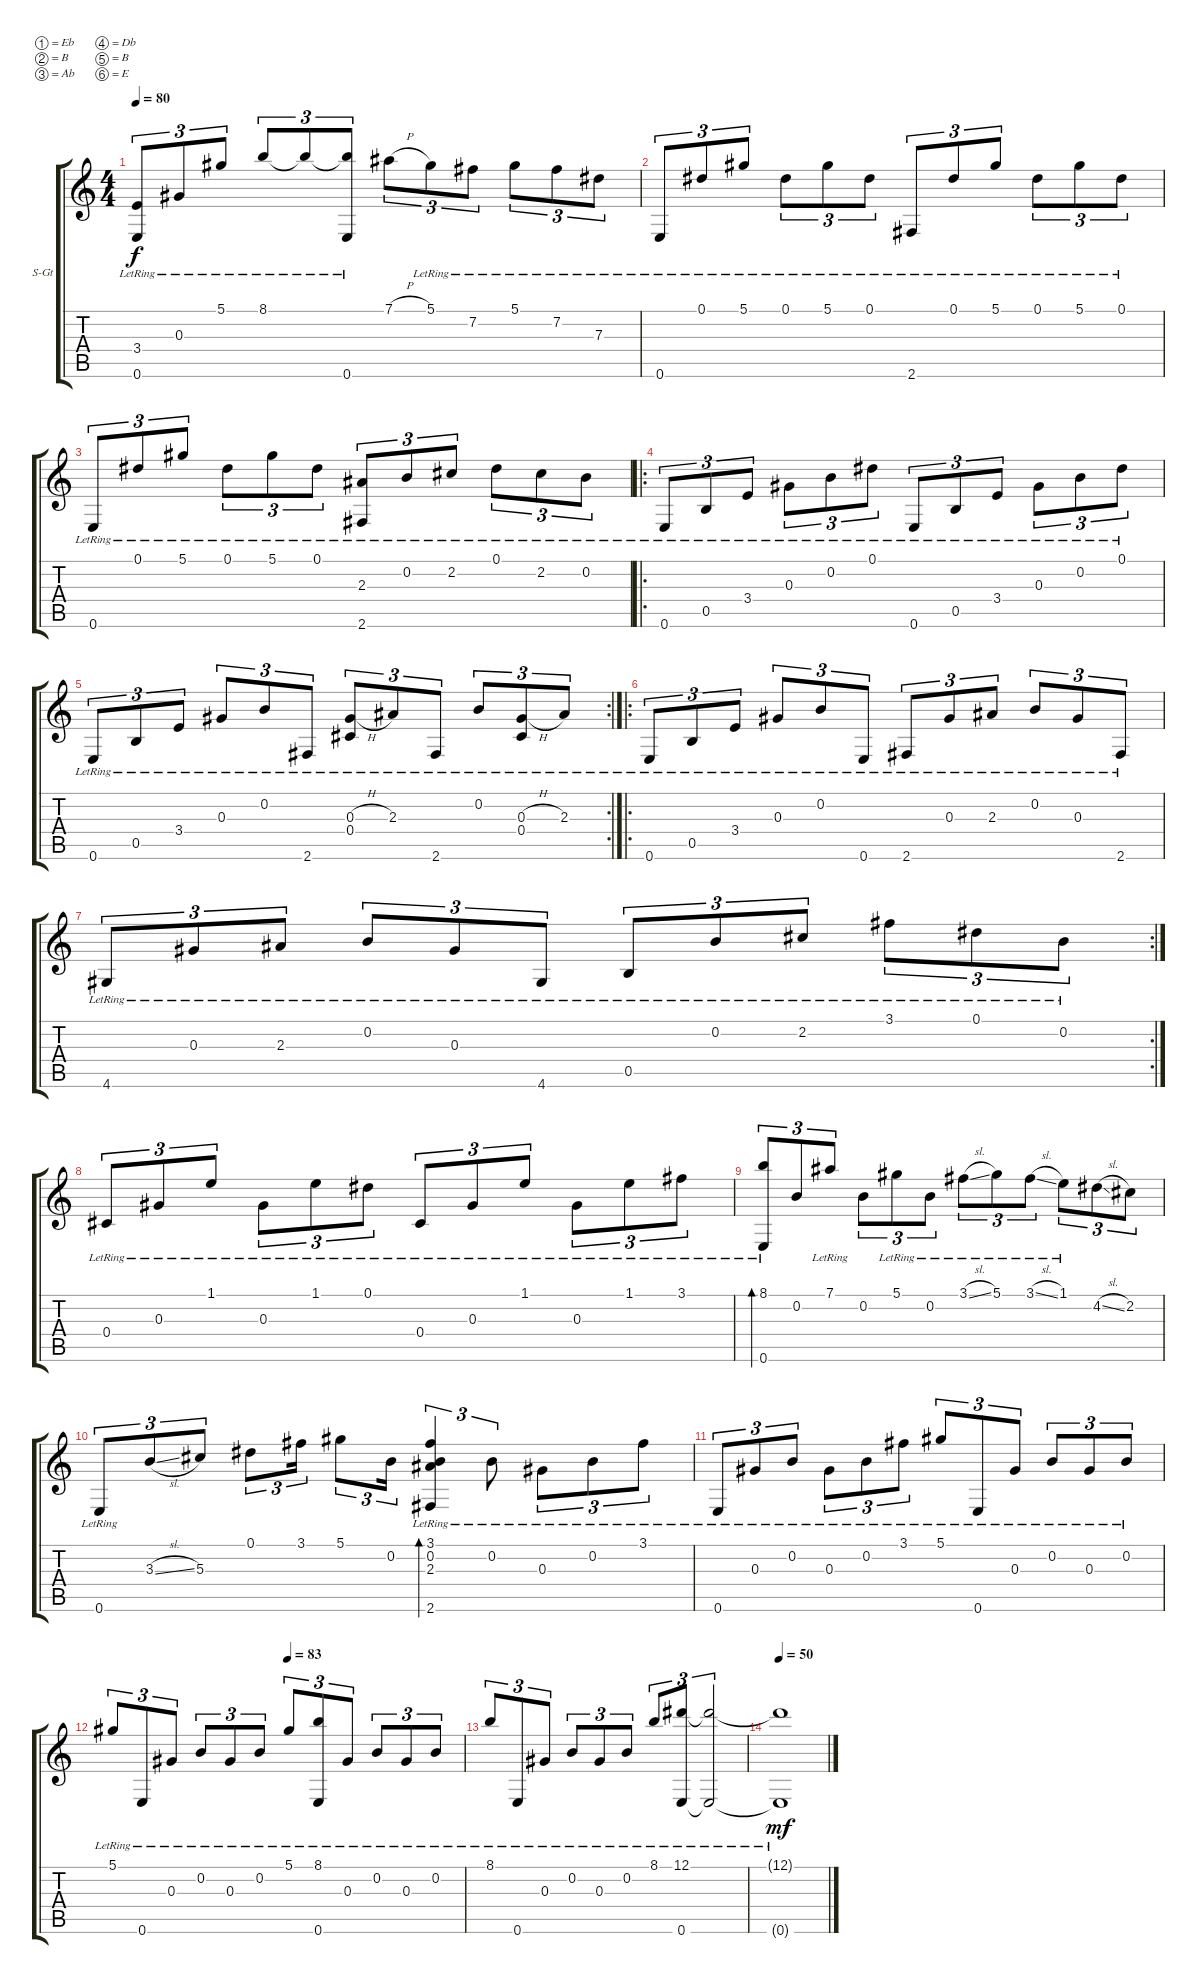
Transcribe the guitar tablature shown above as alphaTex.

\bracketExtendMode groupsimilarinstruments
\firstSystemTrackNameOrientation horizontal
\otherSystemsTrackNameOrientation horizontal
\track ("Track 1" "S-Gt") {instrument acousticguitarsteel}
\staff {score tabs}
\tuning (Eb4 B3 Ab3 Db3 B2 E2)
\ts (4 4)
\tempo 80
\clef g2
\ks c
(3.4{lr} 0.6{lr}).8{tu (3 2) dy f} 0.3{lr}.8{tu (3 2)} 5.1{lr}.8{tu (3 2)} 8.1{lr}.8{tu (3 2)} 8.1{lr t}.8{tu (3 2)} (8.1{lr t} 0.6{lr}).8{tu (3 2)} 7.1{h}.8{tu (3 2)} 5.1{lr}.8{tu (3 2)} 7.2{lr}.8{tu (3 2)} 5.1{lr}.8{tu (3 2)} 7.2{lr}.8{tu (3 2)} 7.3{lr}.8{tu (3 2)} |
0.6{lr}.8{tu (3 2)} 0.1{lr}.8{tu (3 2)} 5.1{lr}.8{tu (3 2)} 0.1{lr}.8{tu (3 2)} 5.1{lr}.8{tu (3 2)} 0.1{lr}.8{tu (3 2)} 2.6{lr}.8{tu (3 2)} 0.1{lr}.8{tu (3 2)} 5.1{lr}.8{tu (3 2)} 0.1{lr}.8{tu (3 2)} 5.1{lr}.8{tu (3 2)} 0.1{lr}.8{tu (3 2)} |
0.6{lr}.8{tu (3 2)} 0.1{lr}.8{tu (3 2)} 5.1{lr}.8{tu (3 2)} 0.1{lr}.8{tu (3 2)} 5.1{lr}.8{tu (3 2)} 0.1{lr}.8{tu (3 2)} (2.3{lr} 2.6{lr}).8{tu (3 2)} 0.2{lr}.8{tu (3 2)} 2.2{lr}.8{tu (3 2)} 0.1{lr}.8{tu (3 2)} 2.2{lr}.8{tu (3 2)} 0.2{lr}.8{tu (3 2)} |
\ro
0.6{lr}.8{tu (3 2)} 0.5{lr}.8{tu (3 2)} 3.4{lr}.8{tu (3 2)} 0.3{lr}.8{tu (3 2)} 0.2{lr}.8{tu (3 2)} 0.1{lr}.8{tu (3 2)} 0.6{lr}.8{tu (3 2)} 0.5{lr}.8{tu (3 2)} 3.4{lr}.8{tu (3 2)} 0.3{lr}.8{tu (3 2)} 0.2{lr}.8{tu (3 2)} 0.1{lr}.8{tu (3 2)} |
\rc 2
0.6{lr}.8{tu (3 2)} 0.5{lr}.8{tu (3 2)} 3.4{lr}.8{tu (3 2)} 0.3{lr}.8{tu (3 2)} 0.2{lr}.8{tu (3 2)} 2.6{lr}.8{tu (3 2)} (0.3{h} 0.4{lr}).8{tu (3 2)} 2.3{lr}.8{tu (3 2)} 2.6{lr}.8{tu (3 2)} 0.2{lr}.8{tu (3 2)} (0.3{h} 0.4{lr}).8{tu (3 2)} 2.3{lr}.8{tu (3 2)} |
\ro
0.6{lr}.8{tu (3 2)} 0.5{lr}.8{tu (3 2)} 3.4{lr}.8{tu (3 2)} 0.3{lr}.8{tu (3 2)} 0.2{lr}.8{tu (3 2)} 0.6{lr}.8{tu (3 2)} 2.6{lr}.8{tu (3 2)} 0.3{lr}.8{tu (3 2)} 2.3{lr}.8{tu (3 2)} 0.2{lr}.8{tu (3 2)} 0.3{lr}.8{tu (3 2)} 2.6{lr}.8{tu (3 2)} |
\rc 2
4.6{lr}.8{tu (3 2)} 0.3{lr}.8{tu (3 2)} 2.3{lr}.8{tu (3 2)} 0.2{lr}.8{tu (3 2)} 0.3{lr}.8{tu (3 2)} 4.6{lr}.8{tu (3 2)} 0.5{lr}.8{tu (3 2)} 0.2{lr}.8{tu (3 2)} 2.2{lr}.8{tu (3 2)} 3.1{lr}.8{tu (3 2)} 0.1{lr}.8{tu (3 2)} 0.2{lr}.8{tu (3 2)} |
0.4{lr}.8{tu (3 2)} 0.3{lr}.8{tu (3 2)} 1.1{lr}.8{tu (3 2)} 0.3{lr}.8{tu (3 2)} 1.1{lr}.8{tu (3 2)} 0.1{lr}.8{tu (3 2)} 0.4{lr}.8{tu (3 2)} 0.3{lr}.8{tu (3 2)} 1.1{lr}.8{tu (3 2)} 0.3{lr}.8{tu (3 2)} 1.1{lr}.8{tu (3 2)} 3.1{lr}.8{tu (3 2)} |
(8.1{lr} 0.6{lr}).8{tu (3 2) bd 60} 0.2.8{tu (3 2)} 7.1{lr}.8{tu (3 2)} 0.2.8{tu (3 2)} 5.1{lr}.8{tu (3 2)} 0.2{lr}.8{tu (3 2)} 3.1{sl lr}.8{tu (3 2)} 5.1{lr}.8{tu (3 2)} 3.1{sl lr}.8{tu (3 2)} 1.1{lr}.8{tu (3 2)} 4.2{sl}.8{tu (3 2)} 2.2.8{tu (3 2)} |
0.6{lr}.8{tu (3 2)} 3.3{sl}.8{tu (3 2)} 5.3.8{tu (3 2)} 0.1.8{tu (3 2)} 3.1.16{tu (3 2)} 5.1.8{tu (3 2)} 0.2.16{tu (3 2)} (3.1{lr} 0.2{lr} 2.3{lr} 2.6{lr}).4{tu (3 2) bd 30} 0.2{lr}.8{tu (3 2)} 0.3{lr}.8{tu (3 2)} 0.2{lr}.8{tu (3 2)} 3.1{lr}.8{tu (3 2)} |
0.6{lr}.8{tu (3 2)} 0.3{lr}.8{tu (3 2)} 0.2{lr}.8{tu (3 2)} 0.3{lr}.8{tu (3 2)} 0.2{lr}.8{tu (3 2)} 3.1{lr}.8{tu (3 2)} 5.1{lr}.8{tu (3 2)} 0.6{lr}.8{tu (3 2)} 0.3{lr}.8{tu (3 2)} 0.2{lr}.8{tu (3 2)} 0.3{lr}.8{tu (3 2)} 0.2{lr}.8{tu (3 2)} |
\tempo (83 0.5)
5.1{lr}.8{tu (3 2)} 0.6{lr}.8{tu (3 2)} 0.3{lr}.8{tu (3 2)} 0.2{lr}.8{tu (3 2)} 0.3{lr}.8{tu (3 2)} 0.2{lr}.8{tu (3 2)} 5.1{lr}.8{tu (3 2)} (8.1{lr} 0.6{lr}).8{tu (3 2)} 0.3{lr}.8{tu (3 2)} 0.2{lr}.8{tu (3 2)} 0.3{lr}.8{tu (3 2)} 0.2{lr}.8{tu (3 2)} |
8.1{lr}.8{tu (3 2)} 0.6{lr}.8{tu (3 2)} 0.3{lr}.8{tu (3 2)} 0.2{lr}.8{tu (3 2)} 0.3{lr}.8{tu (3 2)} 0.2{lr}.8{tu (3 2)} 8.1{lr}.8{tu (3 2)} (12.1{lr} 0.6{lr}).8{tu (3 2)} (12.1{lr t} 0.6{lr t}).2{tu (3 2)} |
\tempo 50
(12.1{lr t} 0.6{lr t}).1{dy mf}
